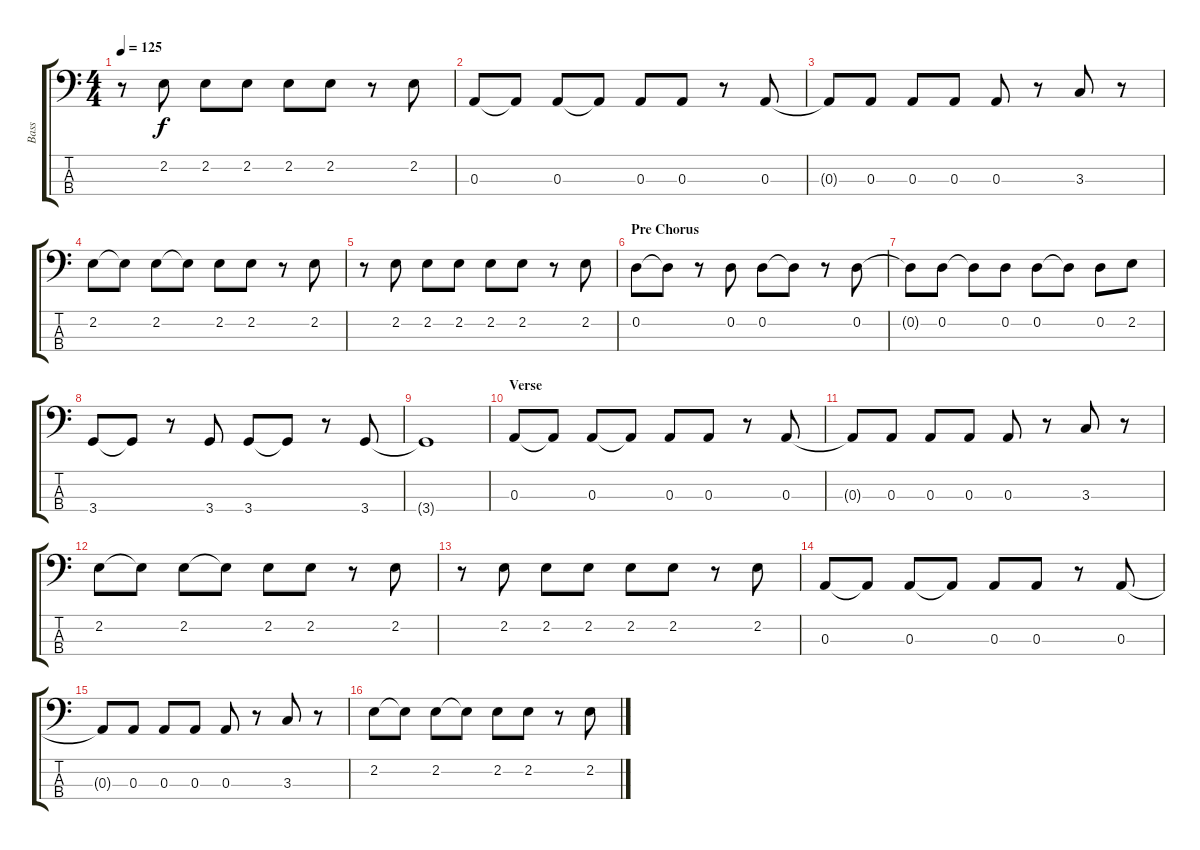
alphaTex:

\track ("Bass" "Bass") {instrument electricbassfinger}
\staff {score tabs}
\tuning (G2 D2 A1 E1) {hide}
\ts (4 4)
\tempo 125
\clef f4
\ks c
r.8{dy f} 2.2.8 2.2.8 2.2.8 2.2.8 2.2.8 r.8 2.2.8 |
0.3.8 0.3{t}.8 0.3.8 0.3{t}.8 0.3.8 0.3.8 r.8 0.3.8 |
0.3{t}.8 0.3.8 0.3.8 0.3.8 0.3.8 r.8 3.3.8 r.8 |
2.2.8 2.2{t}.8 2.2.8 2.2{t}.8 2.2.8 2.2.8 r.8 2.2.8 |
r.8 2.2.8 2.2.8 2.2.8 2.2.8 2.2.8 r.8 2.2.8 |
\section ("" "Pre Chorus")
0.2.8 0.2{t}.8 r.8 0.2.8 0.2.8 0.2{t}.8 r.8 0.2.8 |
0.2{t}.8 0.2.8 0.2{t}.8 0.2.8 0.2.8 0.2{t}.8 0.2.8 2.2.8 |
3.4.8 3.4{t}.8 r.8 3.4.8 3.4.8 3.4{t}.8 r.8 3.4.8 |
3.4{t}.1 |
\section ("" "Verse")
0.3.8 0.3{t}.8 0.3.8 0.3{t}.8 0.3.8 0.3.8 r.8 0.3.8 |
0.3{t}.8 0.3.8 0.3.8 0.3.8 0.3.8 r.8 3.3.8 r.8 |
2.2.8 2.2{t}.8 2.2.8 2.2{t}.8 2.2.8 2.2.8 r.8 2.2.8 |
r.8 2.2.8 2.2.8 2.2.8 2.2.8 2.2.8 r.8 2.2.8 |
0.3.8 0.3{t}.8 0.3.8 0.3{t}.8 0.3.8 0.3.8 r.8 0.3.8 |
0.3{t}.8 0.3.8 0.3.8 0.3.8 0.3.8 r.8 3.3.8 r.8 |
2.2.8 2.2{t}.8 2.2.8 2.2{t}.8 2.2.8 2.2.8 r.8 2.2.8
